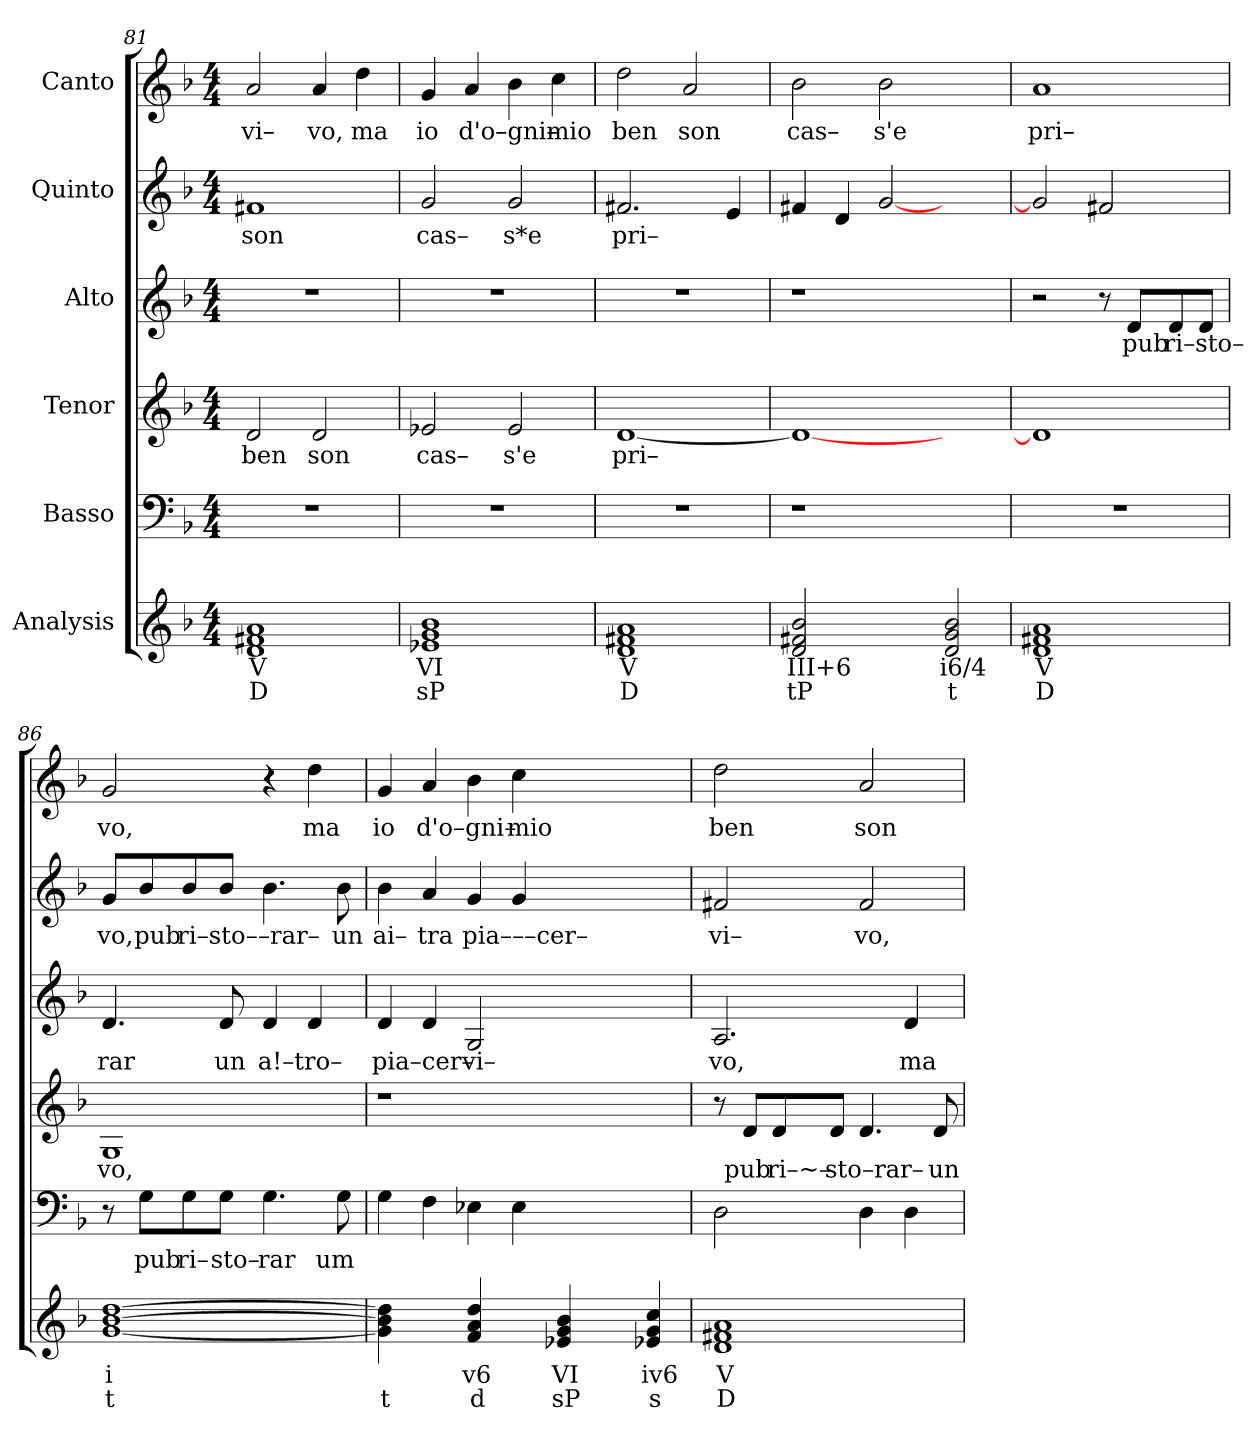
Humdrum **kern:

**kern	**text	**text	**kern	**text	**kern	**text	**kern	**text	**kern	**text	**kern	**text
*part6	*part6	*part6	*part5	*part5	*part4	*part4	*part3	*part3	*part2	*part2	*part1	*part1
*staff6	*staff6	*staff6	*staff5	*staff5	*staff4	*staff4	*staff3	*staff3	*staff2	*staff2	*staff1	*staff1
*I"Analysis	*	*	*I"Basso	*	*I"Tenor	*	*I"Alto	*	*I"Quinto	*	*I"Canto	*
*	*	*	*clefF4	*	*clefG2	*	*clefG2	*	*clefG2	*	*clefG2	*
*k[b-]	*	*	*k[b-]	*	*k[b-]	*	*k[b-]	*	*k[b-]	*	*k[b-]	*
*	*	*	*F:	*	*F:	*	*F:	*	*F:	*	*F:	*
*M4/4	*	*	*M4/4	*	*M4/4	*	*M4/4	*	*M4/4	*	*M4/4	*
=81	=81	=81	=81	=81	=81	=81	=81	=81	=81	=81	=81	=81
!	!	!	!	!	!	!LO:LY:b	!	!	!	!	!	!
!	!	!	!	!	!	!	!	!	!	!LO:LY:b	!	!
!	!	!	!	!	!	!	!	!	!	!	!	!LO:LY:b
1d 1f#X 1a	V	D	1r	.	2d/	ben	1r	.	1f#X	son	2a/	vi–
!	!	!	!	!	!	!LO:LY:b	!	!	!	!	!	!
!	!	!	!	!	!	!	!	!	!	!	!	!LO:LY:b
.	.	.	.	.	2d/	son	.	.	.	.	4a/	vo,
!	!	!	!	!	!	!	!	!	!	!	!	!LO:LY:b
.	.	.	.	.	.	.	.	.	.	.	4dd\	ma
=82	=82	=82	=82	=82	=82	=82	=82	=82	=82	=82	=82	=82
!	!	!	!	!	!	!LO:LY:b	!	!	!	!	!	!
!	!	!	!	!	!	!	!	!	!	!LO:LY:b	!	!
!	!	!	!	!	!	!	!	!	!	!	!	!LO:LY:b
1e-X 1g 1b-	VI	sP	1r	.	2e-X/	cas–	1r	.	2g/	cas–	4g/	io
!	!	!	!	!	!	!	!	!	!	!	!	!LO:LY:b
.	.	.	.	.	.	.	.	.	.	.	4a/	d'o–gni–
!	!	!	!	!	!	!LO:LY:b	!	!	!	!	!	!
!	!	!	!	!	!	!	!	!	!	!LO:LY:b	!	!
.	.	.	.	.	2e-/	s'e	.	.	2g/	s*e	4b-\	.
!	!	!	!	!	!	!	!	!	!	!	!	!LO:LY:b
.	.	.	.	.	.	.	.	.	.	.	4cc\	mio
=83	=83	=83	=83	=83	=83	=83	=83	=83	=83	=83	=83	=83
!	!	!	!	!	!	!LO:LY:b	!	!	!	!	!	!
!	!	!	!	!	!	!	!	!	!	!LO:LY:b	!	!
!	!	!	!	!	!	!	!	!	!	!	!	!LO:LY:b
1d 1f#X 1a	V	D	1r	.	[1d	pri–	1r	.	2.f#X/	pri–	2dd\	ben
!	!	!	!	!	!	!	!	!	!	!	!	!LO:LY:b
.	.	.	.	.	.	.	.	.	.	.	2a/	son
.	.	.	.	.	.	.	.	.	4e/	.	.	.
=84	=84	=84	=84	=84	=84	=84	=84	=84	=84	=84	=84	=84
!	!	!	!	!	!	!	!	!	!	!	!	!LO:LY:b
2d 2f#X 2b-	III+6	tP	1r	.	1d_	.	1r	.	4f#X/	.	2b-\	cas–
.	.	.	.	.	.	.	.	.	4d/	.	.	.
!	!	!	!	!	!	!	!	!	!	!	!	!LO:LY:b
2ryy	.	.	.	.	.	.	.	.	[2g/	.	2b-\	s'e
2d 2g 2b-	i6/4	t	2ryy	.	2ryy	.	2ryy	.	2ryy	.	2ryy	.
=85	=85	=85	=85	=85	=85	=85	=85	=85	=85	=85	=85	=85
!	!	!	!	!	!	!	!	!	!	!	!	!LO:LY:b
1d 1f#X 1a	V	D	1r	.	1d]	.	2r	.	2g/]	.	1a	pri–
.	.	.	.	.	.	.	8r	.	2f#X/	.	.	.
!	!	!	!	!	!	!	!	!LO:LY:b	!	!	!	!
.	.	.	.	.	.	.	8d/L	pub	.	.	.	.
!	!	!	!	!	!	!	!	!LO:LY:b	!	!	!	!
.	.	.	.	.	.	.	8d/	ri–sto–	.	.	.	.
.	.	.	.	.	.	.	8d/J	.	.	.	.	.
=86	=86	=86	=86	=86	=86	=86	=86	=86	=86	=86	=86	=86
!	!	!	!	!	!	!LO:LY:b	!	!	!	!	!	!
!	!	!	!	!	!	!	!	!LO:LY:b	!	!	!	!
!	!	!	!	!	!	!	!	!	!	!LO:LY:b	!	!
!	!	!	!	!	!	!	!	!	!	!	!	!LO:LY:b
[1g [1b- [1dd	i	t	8r	.	1G	vo,	4.d/	rar	8g/L	vo,	2g/	vo,
!	!	!	!	!LO:LY:b	!	!	!	!	!	!	!	!
!	!	!	!	!	!	!	!	!	!	!LO:LY:b	!	!
.	.	.	8G\L	pub	.	.	.	.	8b-/	pub	.	.
!	!	!	!	!LO:LY:b	!	!	!	!	!	!	!	!
!	!	!	!	!	!	!	!	!	!	!LO:LY:b	!	!
.	.	.	8G\	ri–	.	.	.	.	8b-/	ri–sto–	.	.
!	!	!	!	!LO:LY:b	!	!	!	!	!	!	!	!
!	!	!	!	!	!	!	!	!LO:LY:b	!	!	!	!
.	.	.	8G\J	sto–	.	.	8d/	un	8b-/J	.	.	.
!	!	!	!	!LO:LY:b	!	!	!	!	!	!	!	!
!	!	!	!	!	!	!	!	!LO:LY:b	!	!	!	!
!	!	!	!	!	!	!	!	!	!	!LO:LY:b	!	!
.	.	.	4.G\	rar	.	.	4d/	a!–tro–	4.b-\	–rar–	4r	.
!	!	!	!	!	!	!	!	!	!	!	!	!LO:LY:b
.	.	.	.	.	.	.	4d/	.	.	.	4dd\	ma
!	!	!	!	!LO:LY:b	!	!	!	!	!	!	!	!
!	!	!	!	!	!	!	!	!	!	!LO:LY:b	!	!
.	.	.	8G\	um	.	.	.	.	8b-\	un	.	.
=87	=87	=87	=87	=87	=87	=87	=87	=87	=87	=87	=87	=87
!	!	!	!	!	!	!	!	!LO:LY:b	!	!	!	!
!	!	!	!	!	!	!	!	!	!	!LO:LY:b	!	!
!	!	!	!	!	!	!	!	!	!	!	!	!LO:LY:b
4g] 4b-] 4dd]	.	t	4G\	.	1r	.	4d/	pia–cer–	4b-\	ai–	4g/	io
!	!	!	!	!	!	!	!	!	!	!LO:LY:b	!	!
!	!	!	!	!	!	!	!	!	!	!	!	!LO:LY:b
4ryy	.	.	4F\	.	.	.	4d/	.	4a/	tra	4a/	d'o–gni–
!	!	!	!	!	!	!	!	!LO:LY:b	!	!	!	!
!	!	!	!	!	!	!	!	!	!	!LO:LY:b	!	!
4f 4a 4dd	v6	d	4E-X\	.	.	.	2G/	vi–	4g/	pia–––cer–	4b-\	.
!	!	!	!	!	!	!	!	!	!	!	!	!LO:LY:b
4ryy	.	.	4E-\	.	.	.	.	.	4g/	.	4cc\	mio
4e-X 4g 4b-	VI	sP	2.ryy	.	2.ryy	.	2.ryy	.	2.ryy	.	2.ryy	.
4ryy	.	.	.	.	.	.	.	.	.	.	.	.
4e-X 4g 4cc	iv6	s	.	.	.	.	.	.	.	.	.	.
=88	=88	=88	=88	=88	=88	=88	=88	=88	=88	=88	=88	=88
!	!	!	!	!	!	!	!	!LO:LY:b	!	!	!	!
!	!	!	!	!	!	!	!	!	!	!LO:LY:b	!	!
!	!	!	!	!	!	!	!	!	!	!	!	!LO:LY:b
1d 1f#X 1a	V	D	2D\	.	8r	.	2.A/	vo,	2f#X/	vi–	2dd\	ben
!	!	!	!	!	!	!LO:LY:b	!	!	!	!	!	!
.	.	.	.	.	8d/L	pub	.	.	.	.	.	.
!	!	!	!	!	!	!LO:LY:b	!	!	!	!	!	!
.	.	.	.	.	8d/	ri–~–	.	.	.	.	.	.
!	!	!	!	!	!	!LO:LY:b	!	!	!	!	!	!
.	.	.	.	.	8d/J	sto–rar–	.	.	.	.	.	.
!	!	!	!	!	!	!	!	!	!	!LO:LY:b	!	!
!	!	!	!	!	!	!	!	!	!	!	!	!LO:LY:b
.	.	.	4D\	.	4.d/	.	.	.	2f#/	vo,	2a/	son
!	!	!	!	!	!	!	!	!LO:LY:b	!	!	!	!
.	.	.	4D\	.	.	.	4d/	ma	.	.	.	.
!	!	!	!	!	!	!LO:LY:b	!	!	!	!	!	!
.	.	.	.	.	8d/	un	.	.	.	.	.	.
=	=	=	=	=	=	=	=	=	=	=	=	=
*-	*-	*-	*-	*-	*-	*-	*-	*-	*-	*-	*-	*-
